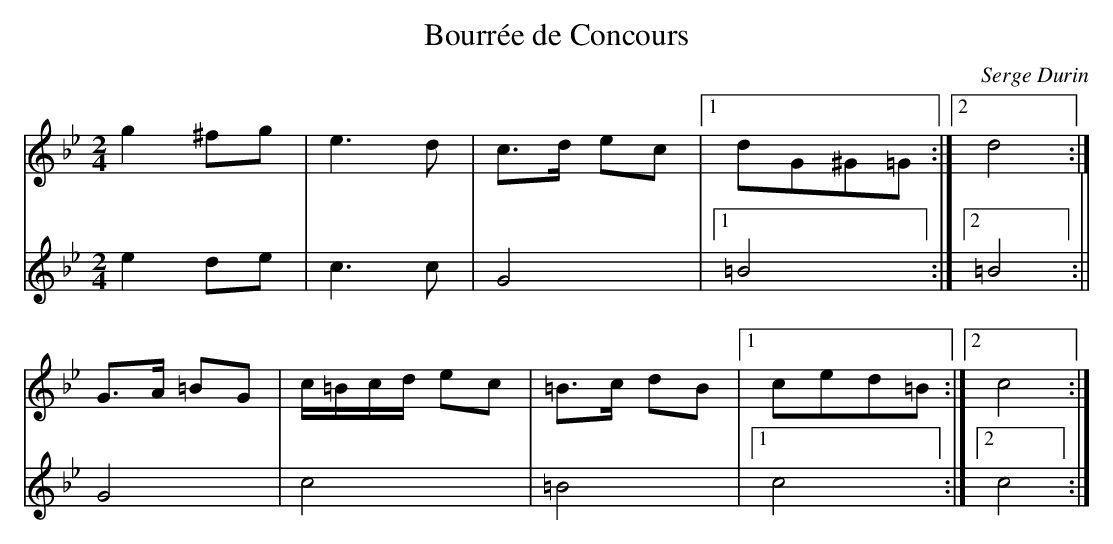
X:1
T:Bourrée de Concours
C:Serge Durin
L:1/8
M:2/4
K:G minor
[V:1]g2 ^fg | e3d | c>d ec |1 dG^G=G :|2 d4 :|!
[V:2]e2de|c3c|G4|1=B4:|2=B4:||
[V:1]G>A =BG | c/2=B/2c/2d/2 ec | =B>c dB |1 ced=B :|2 c4 :|
[V:2]G4|c4|=B4|1c4:|2c4:|
